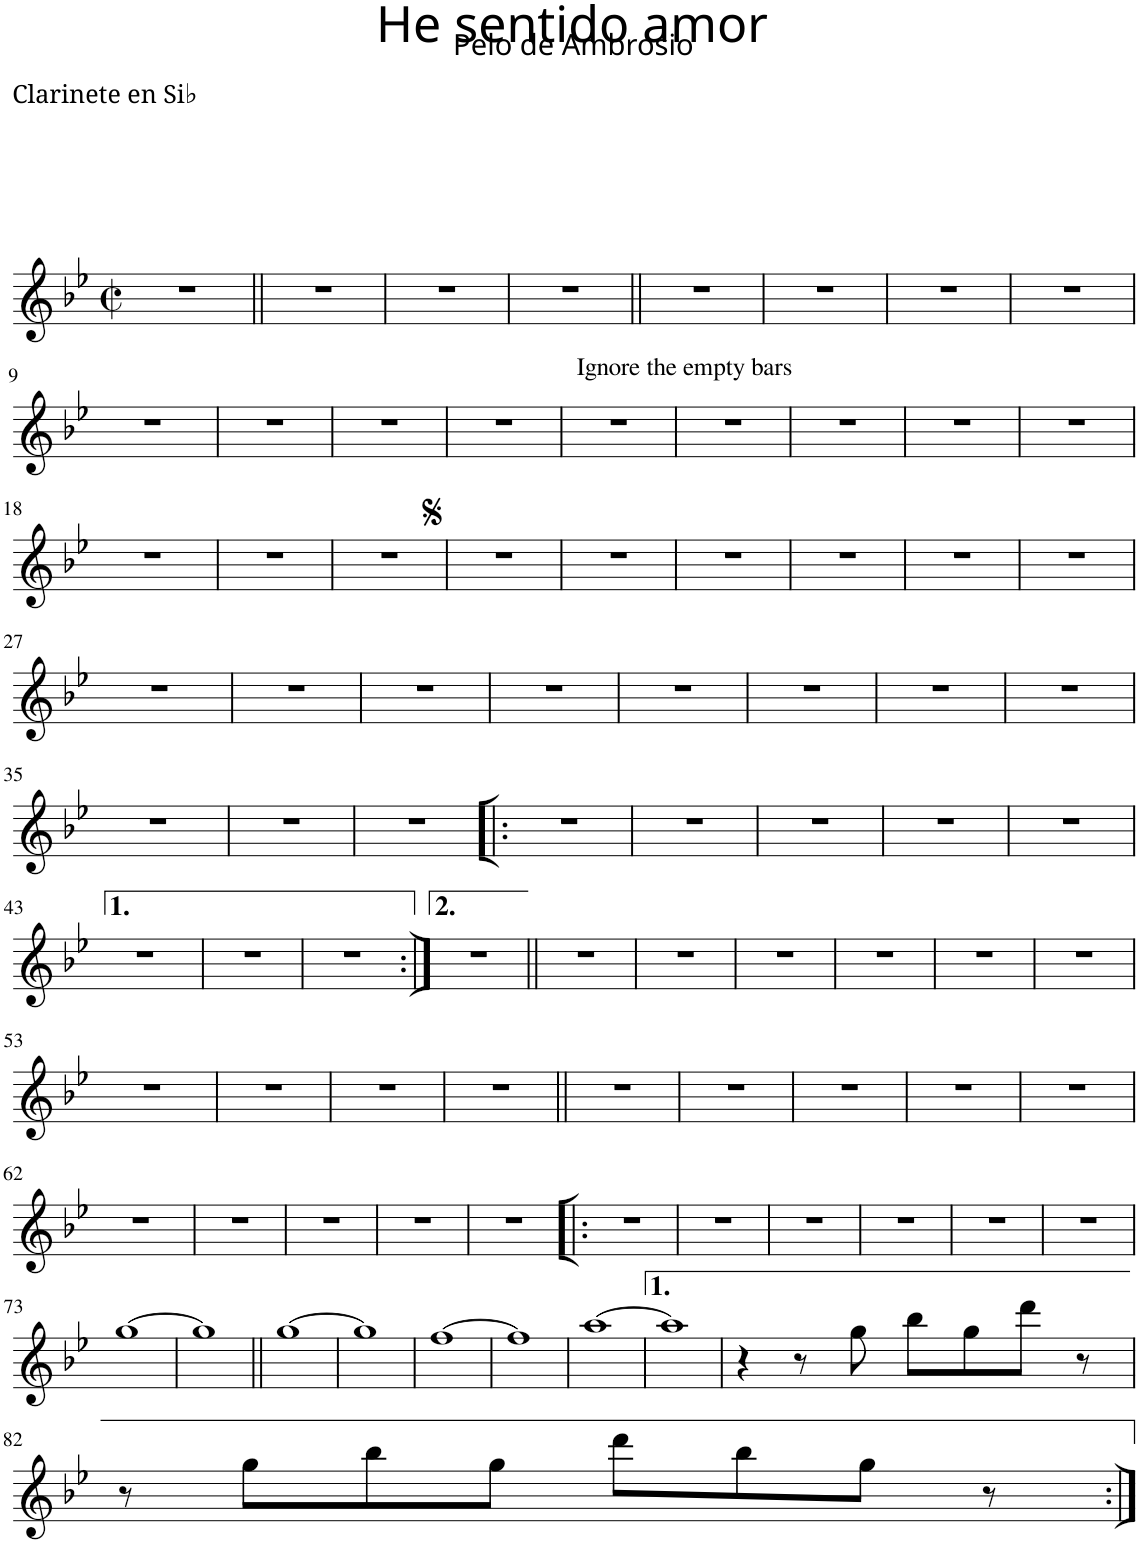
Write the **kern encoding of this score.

**kern
*part1
*staff1
*I"Clarinete en Sib
*I'Cl
*clefG2
*Trd1c2
*k[b-e-]
*M2/2
*met(c|)
=1
1r
=2||
1r
=3
1r
=4
1r
=5||
1r
=6
1r
=7
1r
=8
1r
!!LO:LB:g=z
=9
1r
=10
1r
=11
1r
=12
1r
=13
!LO:TX:a:t=Ignore the empty bars
1r
=14
1r
=15
1r
=16
1r
=17
1r
!!LO:LB:g=z
=18
1r
=19
1r
=20
1r
=21
1r
=22
1r
=23
1r
=24
1r
=25
1r
=26
1r
!!LO:LB:g=z
=27
1r
=28
1r
=29
1r
=30
1r
=31
1r
=32
1r
=33
1r
=34
1r
!!LO:LB:g=z
=35
1r
=36
1r
=37
1r
=38!|:
1r
=39
1r
=40
1r
=41
1r
=42
1r
!!LO:LB:g=z
=43
1r
=44
1r
=45
1r
=46:|!
1r
=47||
1r
=48
1r
=49
1r
=50
1r
=51
1r
=52
1r
!!LO:LB:g=z
=53
1r
=54
1r
=55
1r
=56
1r
=57||
1r
=58
1r
=59
1r
=60
1r
=61
1r
!!LO:LB:g=z
=62
1r
=63
1r
=64
1r
=65
1r
=66
1r
=67!|:
1r
=68
1r
=69
1r
=70
1r
=71
1r
=72
1r
!!LO:LB:g=z
=73
[1gg
=74
1gg]
=75||
[1gg
=76
1gg]
=77
[1ff
=78
1ff]
=79
[1aa
=80
1aa]
=81
4r
8r
8gg\
8bb-\L
8gg\
8ddd\J
8r
!!LO:LB:g=z
=82
8r
8gg\L
8bb-\
8gg\J
8ddd\L
8bb-\
8gg\J
8r
=:|!
*-
